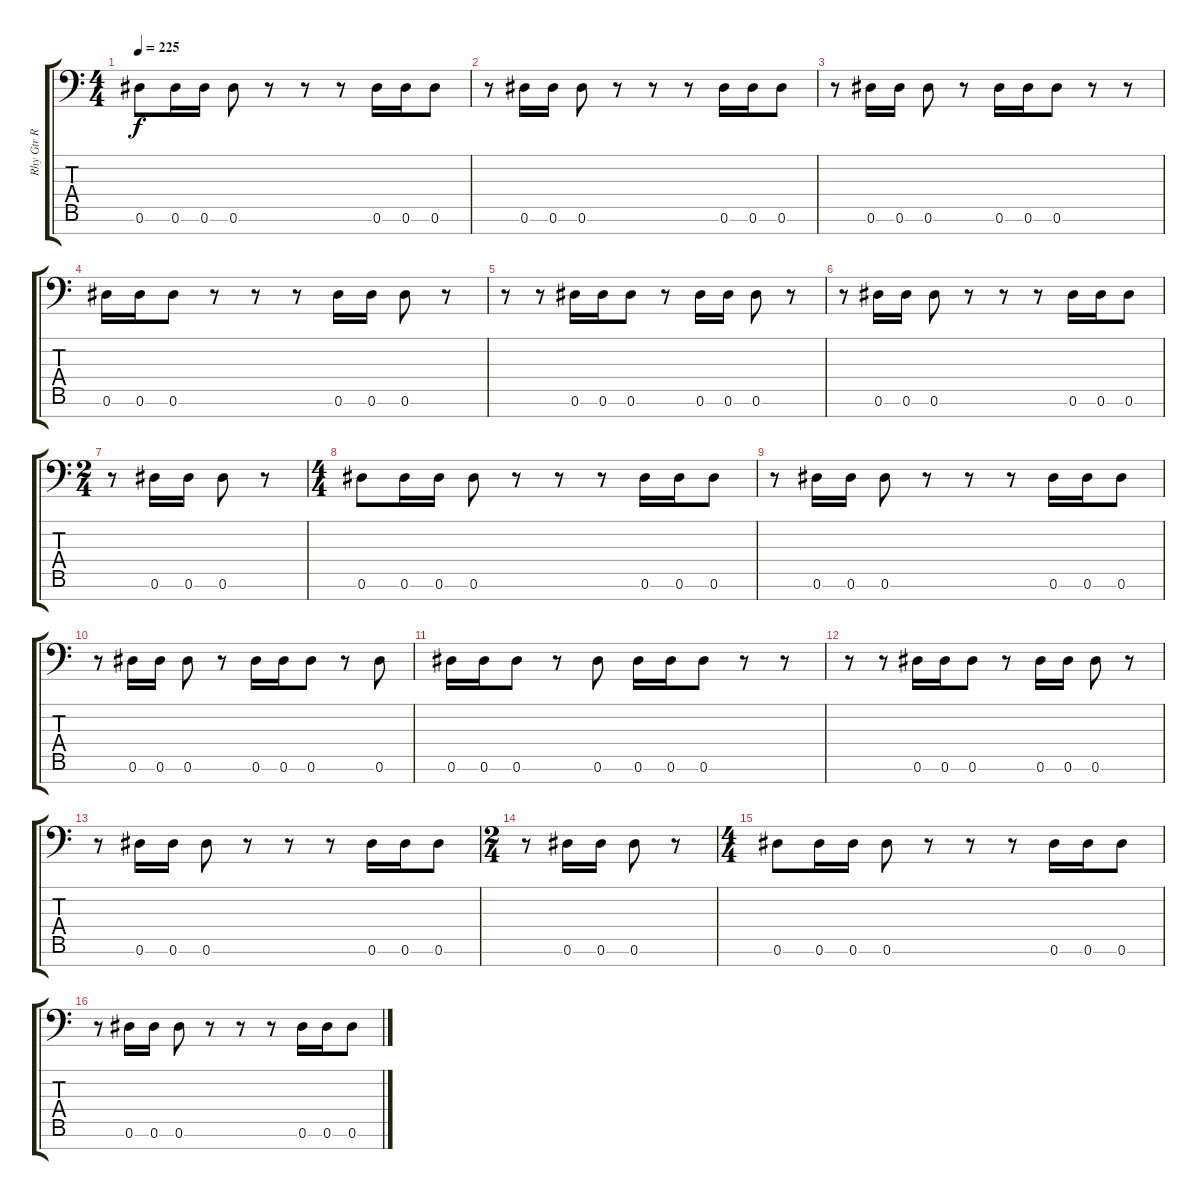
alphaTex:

\track ("Rhy Gtr R" "Rhy Gtr R") {instrument overdrivenguitar}
\staff {score tabs}
\tuning (Db4 Ab3 Eb3 Db3 Ab2 Eb2 Ab1) {hide}
\ts (4 4)
\tempo 225
\clef f4
\ks c
0.6.8{dy f} 0.6.16 0.6.16 0.6.8 r.8 r.8 r.8 0.6.16 0.6.16 0.6.8 |
r.8 0.6.16 0.6.16 0.6.8 r.8 r.8 r.8 0.6.16 0.6.16 0.6.8 |
r.8 0.6.16 0.6.16 0.6.8 r.8 0.6.16 0.6.16 0.6.8 r.8 r.8 |
0.6.16 0.6.16 0.6.8 r.8 r.8 r.8 0.6.16 0.6.16 0.6.8 r.8 |
r.8 r.8 0.6.16 0.6.16 0.6.8 r.8 0.6.16 0.6.16 0.6.8 r.8 |
r.8 0.6.16 0.6.16 0.6.8 r.8 r.8 r.8 0.6.16 0.6.16 0.6.8 |
\ts (2 4)
r.8 0.6.16 0.6.16 0.6.8 r.8 |
\ts (4 4)
0.6.8 0.6.16 0.6.16 0.6.8 r.8 r.8 r.8 0.6.16 0.6.16 0.6.8 |
r.8 0.6.16 0.6.16 0.6.8 r.8 r.8 r.8 0.6.16 0.6.16 0.6.8 |
r.8 0.6.16 0.6.16 0.6.8 r.8 0.6.16 0.6.16 0.6.8 r.8 0.6.8 |
0.6.16 0.6.16 0.6.8 r.8 0.6.8 0.6.16 0.6.16 0.6.8 r.8 r.8 |
r.8 r.8 0.6.16 0.6.16 0.6.8 r.8 0.6.16 0.6.16 0.6.8 r.8 |
r.8 0.6.16 0.6.16 0.6.8 r.8 r.8 r.8 0.6.16 0.6.16 0.6.8 |
\ts (2 4)
r.8 0.6.16 0.6.16 0.6.8 r.8 |
\ts (4 4)
0.6.8 0.6.16 0.6.16 0.6.8 r.8 r.8 r.8 0.6.16 0.6.16 0.6.8 |
r.8 0.6.16 0.6.16 0.6.8 r.8 r.8 r.8 0.6.16 0.6.16 0.6.8
